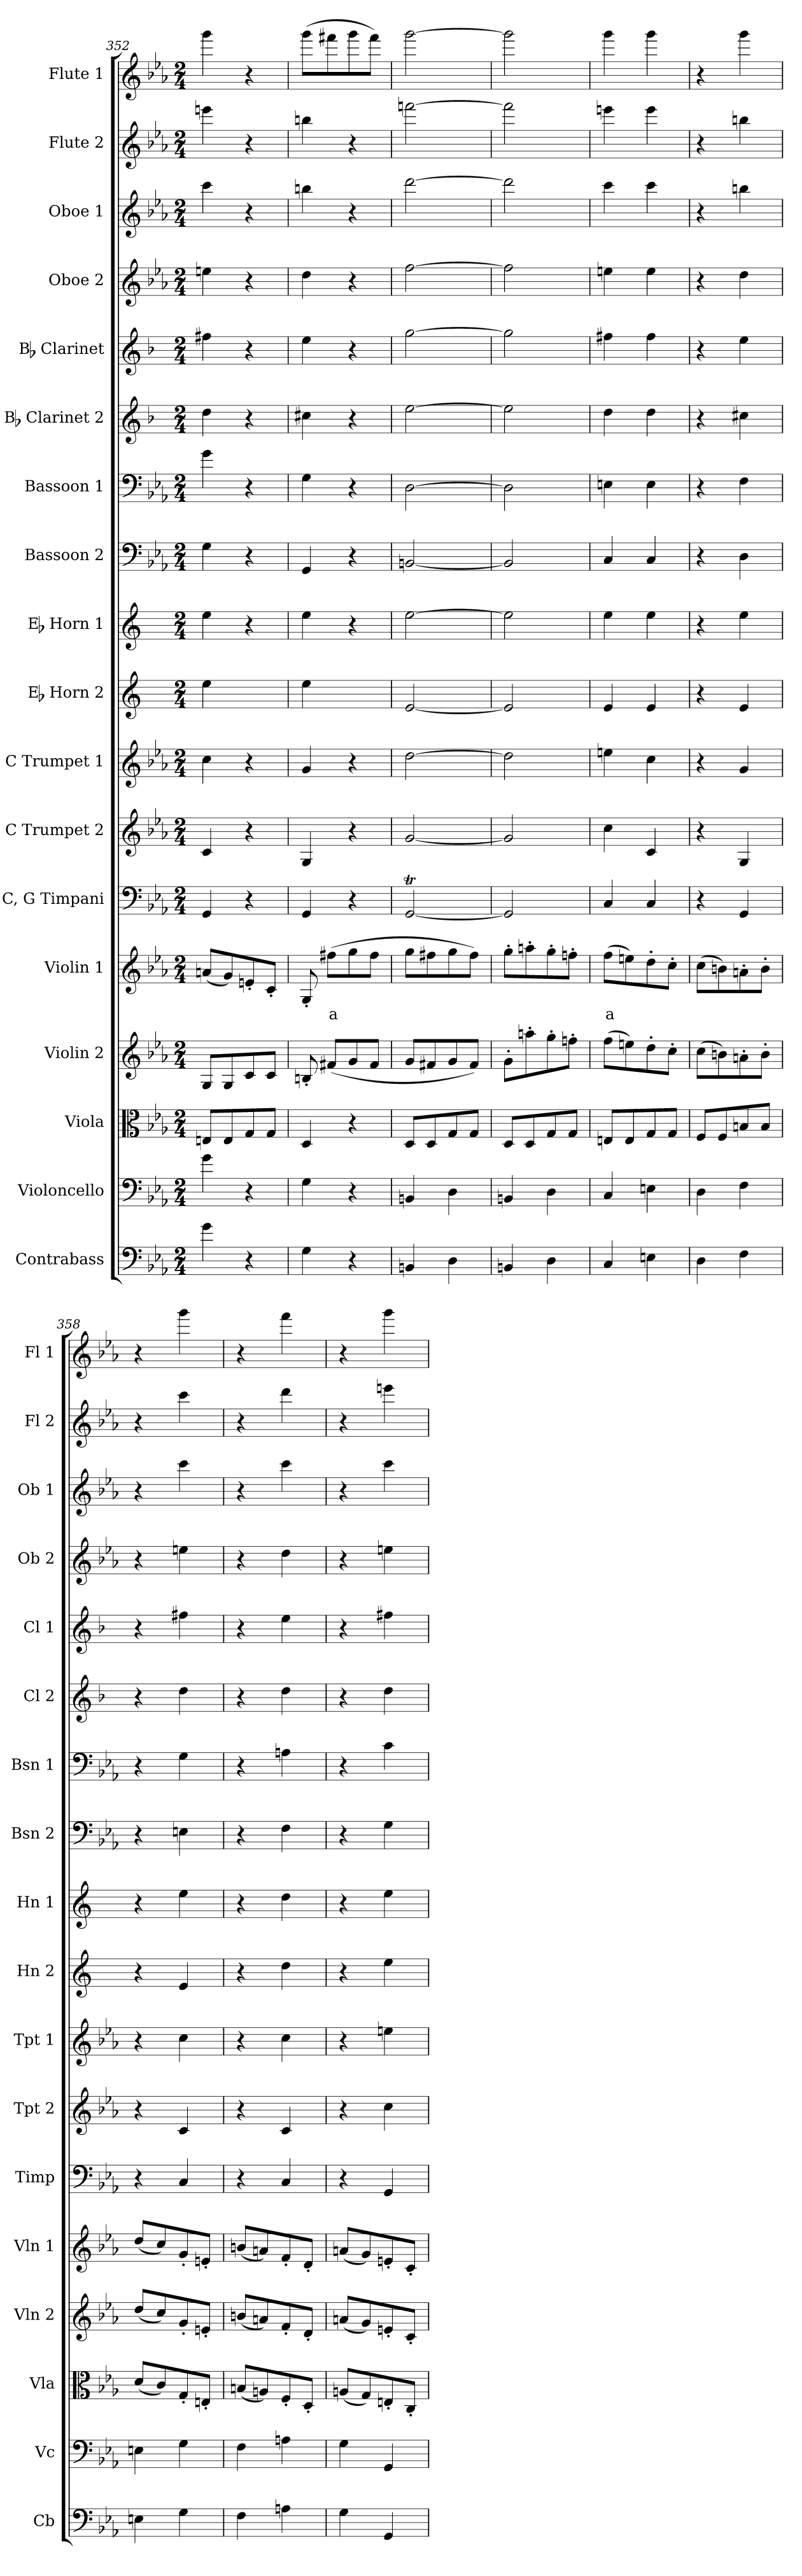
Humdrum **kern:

**kern	**kern	**kern	**kern	**kern	**text	**kern	**kern	**kern	**kern	**kern	**kern	**kern	**kern	**kern	**kern	**kern	**kern	**kern
*part18	*part17	*part16	*part15	*part14	*part14	*part13	*part12	*part11	*part10	*part9	*part8	*part7	*part6	*part5	*part4	*part3	*part2	*part1
*staff18	*staff17	*staff16	*staff15	*staff14	*staff14	*staff13	*staff12	*staff11	*staff10	*staff9	*staff8	*staff7	*staff6	*staff5	*staff4	*staff3	*staff2	*staff1
*I"Contrabass	*I"Violoncello	*I"Viola	*I"Violin 2	*I"Violin 1	*	*I"C, G Timpani	*I"C Trumpet 2	*I"C Trumpet 1	*I"Eb Horn 2	*I"Eb Horn 1	*I"Bassoon 2	*I"Bassoon 1	*I"Bb Clarinet 2	*I"Bb Clarinet	*I"Oboe 2	*I"Oboe 1	*I"Flute 2	*I"Flute 1
*I'Cb	*I'Vc	*I'Vla	*I'Vln 2	*I'Vln 1	*	*I'Timp	*I'Tpt 2	*I'Tpt 1	*I'Hn 2	*I'Hn 1	*I'Bsn 2	*I'Bsn 1	*I'Cl 2	*I'Cl 1	*I'Ob 2	*I'Ob 1	*I'Fl 2	*I'Fl 1
*clefF4	*clefF4	*clefC3	*clefG2	*clefG2	*	*clefF4	*clefG2	*clefG2	*clefG2	*clefG2	*clefF4	*clefF4	*clefG2	*clefG2	*clefG2	*clefG2	*clefG2	*clefG2
*ITrd7c12	*	*	*	*	*	*	*	*	*ITrd5c9	*ITrd5c9	*	*	*ITrd1c2	*ITrd1c2	*	*	*	*
*k[b-e-a-]	*k[b-e-a-]	*k[b-e-a-]	*k[b-e-a-]	*k[b-e-a-]	*	*k[b-e-a-]	*k[b-e-a-]	*k[b-e-a-]	*k[b-e-a-]	*k[b-e-a-]	*k[b-e-a-]	*k[b-e-a-]	*k[b-e-a-]	*k[b-e-a-]	*k[b-e-a-]	*k[b-e-a-]	*k[b-e-a-]	*k[b-e-a-]
*M2/4	*M2/4	*M2/4	*M2/4	*M2/4	*	*M2/4	*M2/4	*M2/4	*M2/4	*M2/4	*M2/4	*M2/4	*M2/4	*M2/4	*M2/4	*M2/4	*M2/4	*M2/4
=352	=352	=352	=352	=352	=352	=352	=352	=352	=352	=352	=352	=352	=352	=352	=352	=352	=352	=352
4G\	4g\	8En/L	8G/L	(8an/L	.	4GG/	4c/	4cc\	4g\	4g\	4G\	4g\	4cc\	4een\	4een\	4ccc\	4eeen\	4ggg\
.	.	8E/	8G/	8g/)	.	.	.	.	.	.	.	.	.	.	.	.	.	.
4r	4r	8G/	8c/	8en'/	.	4r	4r	4r	4ryy	4r	4r	4r	4r	4r	4r	4r	4r	4r
.	.	8G/J	8c/J	8c'/J	.	.	.	.	.	.	.	.	.	.	.	.	.	.
=353	=353	=353	=353	=353	=353	=353	=353	=353	=353	=353	=353	=353	=353	=353	=353	=353	=353	=353
4GG\	4G\	4D/	8Bn'/	8G'/	.	4GG/	4G/	4g/	4g\	4g\	4GG/	4G\	4bn\	4dd\	4dd\	4bbn\	4bbn\	(8ggg\L
!	!	!	!	!	!LO:LY:b:color=#FF0000	!	!	!	!	!	!	!	!	!	!	!	!	!
.	.	.	(8f#X/L	(8ff#X\L	a	.	.	.	.	.	.	.	.	.	.	.	.	8fff#X\
4r	4r	4r	8g/	8gg\	.	4r	4r	4r	4ryy	4r	4r	4r	4r	4r	4r	4r	4r	8ggg\
.	.	.	8f#/J	8ff#\J	.	.	.	.	.	.	.	.	.	.	.	.	.	8fff#\J)
=354	=354	=354	=354	=354	=354	=354	=354	=354	=354	=354	=354	=354	=354	=354	=354	=354	=354	=354
4BBBn/	4BBn/	8D/L	8g/L	8gg\L	.	[2GGt/	[2g/	[2dd\	[2G/	[2g\	[2BBn/	[2D\	[2dd\	[2ff\	[2ff\	[2ddd\	[2fffn\	[2ggg\
.	.	8D/	8f#X/	8ff#X\	.	.	.	.	.	.	.	.	.	.	.	.	.	.
4DD\	4D\	8G/	8g/	8gg\	.	.	.	.	.	.	.	.	.	.	.	.	.	.
.	.	8G/J	8f#/J)	8ff#\J)	.	.	.	.	.	.	.	.	.	.	.	.	.	.
=355	=355	=355	=355	=355	=355	=355	=355	=355	=355	=355	=355	=355	=355	=355	=355	=355	=355	=355
4BBBn/	4BBn/	8D/L	8g'\L	8gg'\L	.	2GGTTT/]	2g/]	2dd\]	2G/]	2g\]	2BB/]	2D\]	2dd\]	2ff\]	2ff\]	2ddd\]	2fff\]	2ggg\]
.	.	8D/	8aan'\	8aan'\	.	.	.	.	.	.	.	.	.	.	.	.	.	.
4DD\	4D\	8G/	8gg'\	8gg'\	.	.	.	.	.	.	.	.	.	.	.	.	.	.
.	.	8G/J	8ffn'\J	8ffn'\J	.	.	.	.	.	.	.	.	.	.	.	.	.	.
=356	=356	=356	=356	=356	=356	=356	=356	=356	=356	=356	=356	=356	=356	=356	=356	=356	=356	=356
!	!	!	!	!	!LO:LY:b:color=#FF0000	!	!	!	!	!	!	!	!	!	!	!	!	!
4CC/	4C/	8En/L	(8ff\L	(8ff\L	a	4C/	4cc\	4een\	4G/	4g\	4C/	4En\	4cc\	4een\	4een\	4ccc\	4eeen\	4ggg\
.	.	8E/	8een\)	8een\)	.	.	.	.	.	.	.	.	.	.	.	.	.	.
4EEn\	4En\	8G/	8dd'\	8dd'\	.	4C/	4c/	4cc\	4G/	4g\	4C/	4E\	4cc\	4ee\	4ee\	4ccc\	4eee\	4ggg\
.	.	8G/J	8cc'\J	8cc'\J	.	.	.	.	.	.	.	.	.	.	.	.	.	.
=357	=357	=357	=357	=357	=357	=357	=357	=357	=357	=357	=357	=357	=357	=357	=357	=357	=357	=357
4DD\	4D\	8F/L	(8cc\L	(8cc\L	.	4r	4r	4r	4r	4r	4r	4r	4r	4r	4r	4r	4r	4r
.	.	8F/	8bn\)	8bn\)	.	.	.	.	.	.	.	.	.	.	.	.	.	.
4FF\	4F\	8Bn/	8an'\	8an'\	.	4GG/	4G/	4g/	4G/	4g\	4D\	4F\	4bn\	4dd\	4dd\	4bbn\	4bbn\	4ggg\
.	.	8B/J	8b'\J	8b'\J	.	.	.	.	.	.	.	.	.	.	.	.	.	.
=358	=358	=358	=358	=358	=358	=358	=358	=358	=358	=358	=358	=358	=358	=358	=358	=358	=358	=358
4EEn\	4En\	(8d/L	(8dd/L	(8dd/L	.	4r	4r	4r	4r	4r	4r	4r	4r	4r	4r	4r	4r	4r
.	.	8c/)	8cc/)	8cc/)	.	.	.	.	.	.	.	.	.	.	.	.	.	.
4GG\	4G\	8G'/	8g'/	8g'/	.	4C/	4c/	4cc\	4G/	4g\	4En\	4G\	4cc\	4een\	4een\	4ccc\	4ccc\	4ggg\
.	.	8En'/J	8en'/J	8en'/J	.	.	.	.	.	.	.	.	.	.	.	.	.	.
=359	=359	=359	=359	=359	=359	=359	=359	=359	=359	=359	=359	=359	=359	=359	=359	=359	=359	=359
4FF\	4F\	(8Bn/L	(8bn/L	(8bn/L	.	4r	4r	4r	4r	4r	4r	4r	4r	4r	4r	4r	4r	4r
.	.	8An/)	8an/)	8an/)	.	.	.	.	.	.	.	.	.	.	.	.	.	.
4AAn\	4An\	8F'/	8f'/	8f'/	.	4C/	4c/	4cc\	4f\	4f\	4F\	4An\	4cc\	4dd\	4dd\	4ccc\	4ddd\	4fff\
.	.	8D'/J	8d'/J	8d'/J	.	.	.	.	.	.	.	.	.	.	.	.	.	.
=360	=360	=360	=360	=360	=360	=360	=360	=360	=360	=360	=360	=360	=360	=360	=360	=360	=360	=360
4GG\	4G\	(8An/L	(8an/L	(8an/L	.	4r	4r	4r	4r	4r	4r	4r	4r	4r	4r	4r	4r	4r
.	.	8G/)	8g/)	8g/)	.	.	.	.	.	.	.	.	.	.	.	.	.	.
4GGG/	4GG/	8En'/	8en'/	8en'/	.	4GG/	4cc\	4een\	4g\	4g\	4G\	4c\	4cc\	4een\	4een\	4ccc\	4eeen\	4ggg\
.	.	8C'/J	8c'/J	8c'/J	.	.	.	.	.	.	.	.	.	.	.	.	.	.
=	=	=	=	=	=	=	=	=	=	=	=	=	=	=	=	=	=	=
*-	*-	*-	*-	*-	*-	*-	*-	*-	*-	*-	*-	*-	*-	*-	*-	*-	*-	*-
